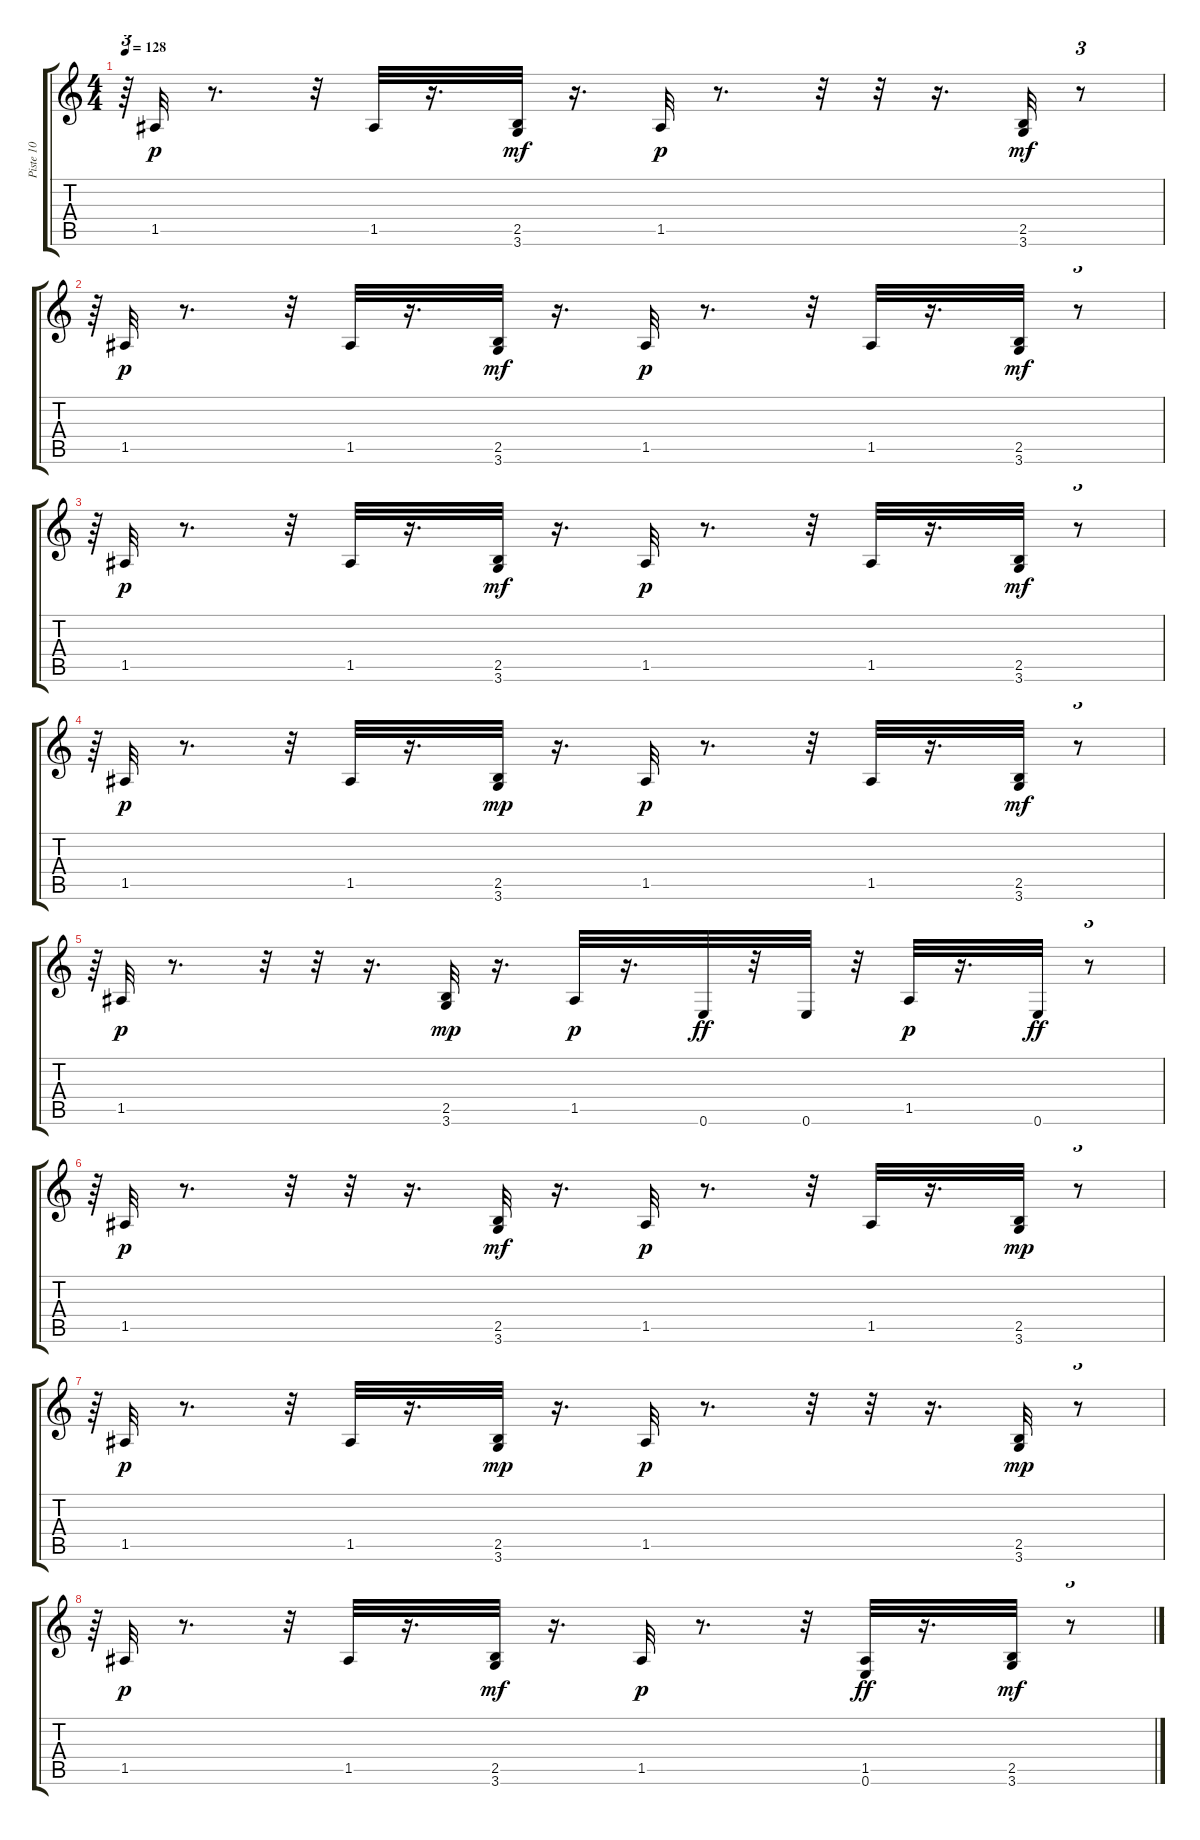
\track ("Piste 10" "Piste 10") {instrument acousticguitarsteel}
\staff {score tabs}
\tuning (E4 B3 G3 D3 A2 E2) {hide}
\ts (4 4)
\tempo 128
\clef g2
\ks c
r.64{tu (3 2) dy mf} 1.5.32{dy p} r.8{d} r.32 1.5.32 r.16{d} (2.5 3.6).32{dy mf} r.16{d} 1.5.32{dy p} r.8{d} r.32 r.32 r.16{d} (2.5 3.6).32{dy mf} r.8{tu (3 2)} |
r.64{tu (3 2)} 1.5.32{dy p} r.8{d} r.32 1.5.32 r.16{d} (2.5 3.6).32{dy mf} r.16{d} 1.5.32{dy p} r.8{d} r.32 1.5.32 r.16{d} (2.5 3.6).32{dy mf} r.8{tu (3 2)} |
r.64{tu (3 2)} 1.5.32{dy p} r.8{d} r.32 1.5.32 r.16{d} (2.5 3.6).32{dy mf} r.16{d} 1.5.32{dy p} r.8{d} r.32 1.5.32 r.16{d} (2.5 3.6).32{dy mf} r.8{tu (3 2)} |
r.64{tu (3 2)} 1.5.32{dy p} r.8{d} r.32 1.5.32 r.16{d} (2.5 3.6).32{dy mp} r.16{d} 1.5.32{dy p} r.8{d} r.32 1.5.32 r.16{d} (2.5 3.6).32{dy mf} r.8{tu (3 2)} |
r.64{tu (3 2)} 1.5.32{dy p} r.8{d} r.32 r.32 r.16{d} (2.5 3.6).32{dy mp} r.16{d} 1.5.32{dy p} r.16{d} 0.6.32{dy ff} r.32 0.6.32 r.32 1.5.32{dy p} r.16{d} 0.6.32{dy ff} r.8{tu (3 2)} |
r.64{tu (3 2)} 1.5.32{dy p} r.8{d} r.32 r.32 r.16{d} (2.5 3.6).32{dy mf} r.16{d} 1.5.32{dy p} r.8{d} r.32 1.5.32 r.16{d} (2.5 3.6).32{dy mp} r.8{tu (3 2)} |
r.64{tu (3 2)} 1.5.32{dy p} r.8{d} r.32 1.5.32 r.16{d} (2.5 3.6).32{dy mp} r.16{d} 1.5.32{dy p} r.8{d} r.32 r.32 r.16{d} (2.5 3.6).32{dy mp} r.8{tu (3 2)} |
r.64{tu (3 2)} 1.5.32{dy p} r.8{d} r.32 1.5.32 r.16{d} (2.5 3.6).32{dy mf} r.16{d} 1.5.32{dy p} r.8{d} r.32 (1.5 0.6).32{dy ff} r.16{d} (2.5 3.6).32{dy mf} r.8{tu (3 2)}
